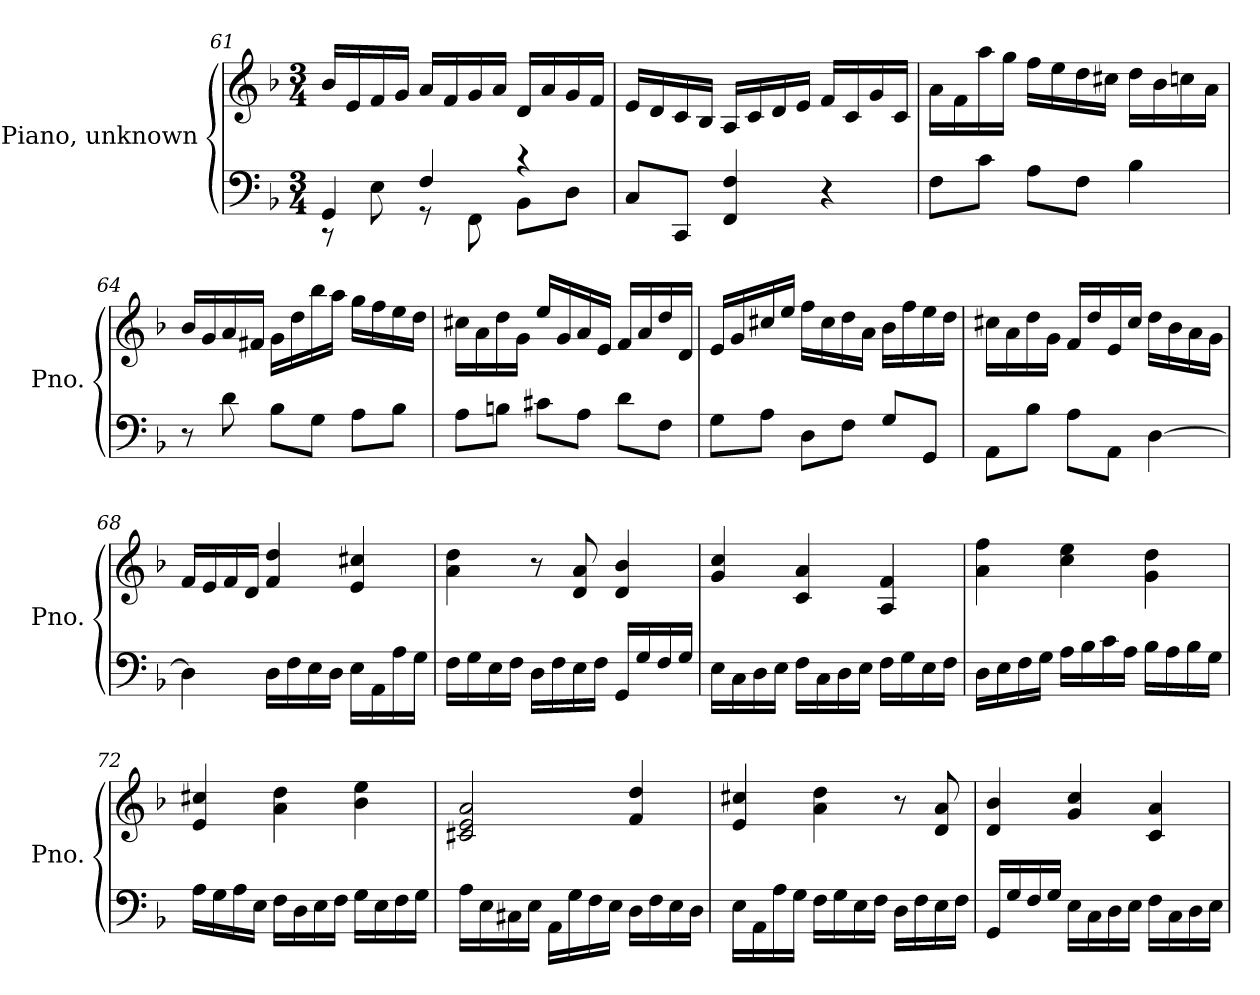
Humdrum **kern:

**kern	**kern
*part1	*part1
*staff2	*staff1
*I"Piano, unknown	*
*I'Pno.	*
*clefF4	*clefG2
*k[b-]	*k[b-]
*M3/4	*M3/4
=61	=61
*^	*
4GG/	8r	16b-/LL
.	.	16e/
.	8E\	16f/
.	.	16g/JJ
4F/	8r	16a/LL
.	.	16f/
.	8FF\	16g/
.	.	16a/JJ
4r	8BB-\L	16d/LL
.	.	16a/
.	8D\J	16g/
.	.	16f/JJ
*v	*v	*
=62	=62
8C/L	16e/LL
.	16d/
8CC/J	16c/
.	16B-/JJ
4FF/ 4F/	16A/LL
.	16c/
.	16d/
.	16e/JJ
4r	16f/LL
.	16c/
.	16g/
.	16c/JJ
!!LO:LB:g=z
=63	=63
8F\L	16a\LL
.	16f\
8c\J	16aa\
.	16gg\JJ
8A\L	16ff\LL
.	16ee\
8F\J	16dd\
.	16cc#X\JJ
4B-\	16dd\LL
.	16b-\
.	16ccn\
.	16a\JJ
=64	=64
8r	16b-/LL
.	16g/
8d\	16a/
.	16f#X/JJ
8B-\L	16g\LL
.	16dd\
8G\J	16bb-\
.	16aa\JJ
8A\L	16gg\LL
.	16ff\
8B-\J	16ee\
.	16dd\JJ
=65	=65
8A\L	16cc#X\LL
.	16a\
8Bn\J	16dd\
.	16g\JJ
8c#X\L	16ee/LL
.	16g/
8A\J	16a/
.	16e/JJ
8d\L	16f/LL
.	16a/
8F\J	16dd/
.	16d/JJ
!!LO:LB:g=z
=66	=66
8G\L	16e/LL
.	16g/
8A\J	16cc#X/
.	16ee/JJ
8D\L	16ff\LL
.	16cc#\
8F\J	16dd\
.	16a\JJ
8G/L	16b-\LL
.	16ff\
8GG/J	16ee\
.	16dd\JJ
=67	=67
8AA\L	16cc#X\LL
.	16a\
8B-\J	16dd\
.	16g\JJ
8A\L	16f/LL
.	16dd/
8AA\J	16e/
.	16cc#/JJ
[4D\	16dd\LL
.	16b-\
.	16a\
.	16g\JJ
=68	=68
4D\]	16f/LL
.	16e/
.	16f/
.	16d/JJ
16D\LL	4f/ 4dd/
16F\	.
16E\	.
16D\JJ	.
16E\LL	4e/ 4cc#X/
16AA\	.
16A\	.
16G\JJ	.
!!LO:LB:g=z
=69	=69
16F\LL	4a\ 4dd\
16G\	.
16E\	.
16F\JJ	.
16D\LL	8r
16F\	.
16E\	8d/ 8a/
16F\JJ	.
16GG/LL	4d/ 4b-/
16G/	.
16F/	.
16G/JJ	.
=70	=70
16E\LL	4g/ 4cc/
16C\	.
16D\	.
16E\JJ	.
16F\LL	4c/ 4a/
16C\	.
16D\	.
16E\JJ	.
16F\LL	4A/ 4f/
16G\	.
16E\	.
16F\JJ	.
=71	=71
16D\LL	4a\ 4ff\
16E\	.
16F\	.
16G\JJ	.
16A\LL	4cc\ 4ee\
16B-\	.
16c\	.
16A\JJ	.
16B-\LL	4g\ 4dd\
16A\	.
16B-\	.
16G\JJ	.
!!LO:LB:g=z
=72	=72
16A\LL	4e/ 4cc#X/
16G\	.
16A\	.
16E\JJ	.
16F\LL	4a\ 4dd\
16D\	.
16E\	.
16F\JJ	.
16G\LL	4b-\ 4ee\
16E\	.
16F\	.
16G\JJ	.
=73	=73
16A\LL	2c#X/ 2e/ 2a/
16E\	.
16C#X\	.
16E\JJ	.
16AA\LL	.
16G\	.
16F\	.
16E\JJ	.
16D\LL	4f/ 4dd/
16F\	.
16E\	.
16D\JJ	.
=74	=74
16E\LL	4e/ 4cc#X/
16AA\	.
16A\	.
16G\JJ	.
16F\LL	4a\ 4dd\
16G\	.
16E\	.
16F\JJ	.
16D\LL	8r
16F\	.
16E\	8d/ 8a/
16F\JJ	.
!!LO:LB:g=z
=75	=75
16GG/LL	4d/ 4b-/
16G/	.
16F/	.
16G/JJ	.
16E\LL	4g/ 4cc/
16C\	.
16D\	.
16E\JJ	.
16F\LL	4c/ 4a/
16C\	.
16D\	.
16E\JJ	.
=	=
*-	*-
